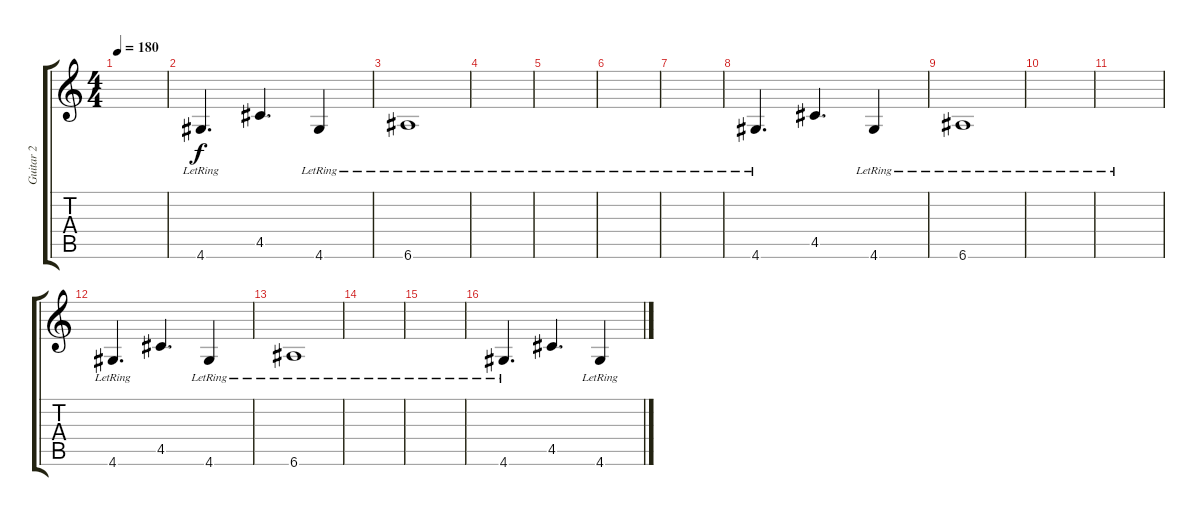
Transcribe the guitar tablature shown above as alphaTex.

\track ("Guitar 2" "Guitar 2") {instrument distortionguitar}
\staff {score tabs}
\tuning (E4 B3 G3 D3 A2 E2) {hide}
\ts (4 4)
\tempo 180
\clef g2
\ks c
|
4.6{lr}.4{d instrument electricguitarclean} 4.5.4{d} 4.6{lr}.4 |
6.6{lr}.1 |
|
|
|
|
4.6{lr}.4{d} 4.5.4{d} 4.6{lr}.4 |
6.6{lr}.1 |
|
|
4.6{lr}.4{d} 4.5.4{d} 4.6{lr}.4 |
6.6{lr}.1 |
|
|
4.6{lr}.4{d} 4.5.4{d} 4.6{lr}.4
